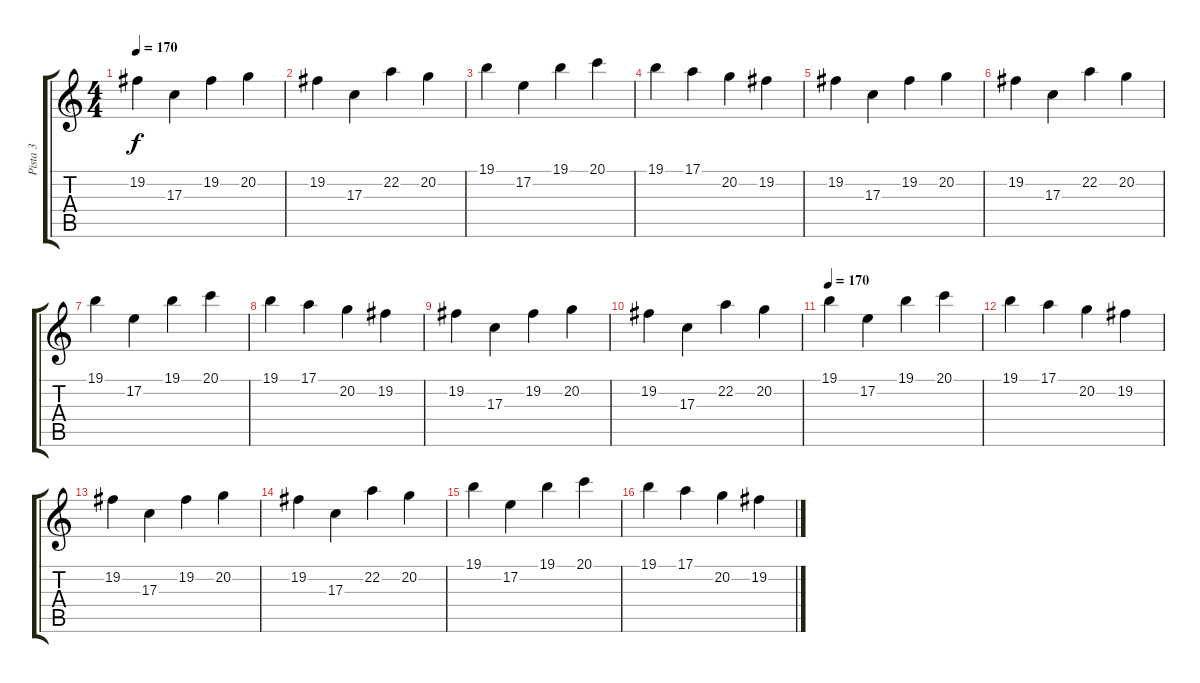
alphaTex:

\track ("Pista 3" "Pista 3") {instrument pad8sweep}
\staff {score tabs}
\tuning (E4 B3 G3 D3 A2 E2) {hide}
\ts (4 4)
\tempo 170
\clef g2
\ks c
19.2.4{dy f} 17.3.4 19.2.4 20.2.4 |
19.2.4 17.3.4 22.2.4 20.2.4 |
19.1.4{instrument pad2warm} 17.2.4 19.1.4 20.1.4 |
19.1.4 17.1.4 20.2.4 19.2.4 |
19.2.4 17.3.4 19.2.4 20.2.4 |
19.2.4 17.3.4 22.2.4 20.2.4 |
19.1.4{instrument pad2warm} 17.2.4 19.1.4 20.1.4 |
19.1.4 17.1.4 20.2.4 19.2.4 |
19.2.4 17.3.4 19.2.4 20.2.4 |
19.2.4 17.3.4 22.2.4 20.2.4 |
\tempo 170
19.1.4{instrument pad2warm} 17.2.4 19.1.4 20.1.4 |
19.1.4 17.1.4 20.2.4 19.2.4 |
19.2.4 17.3.4 19.2.4 20.2.4 |
19.2.4 17.3.4 22.2.4 20.2.4 |
19.1.4{instrument pad2warm} 17.2.4 19.1.4 20.1.4 |
19.1.4 17.1.4 20.2.4 19.2.4
